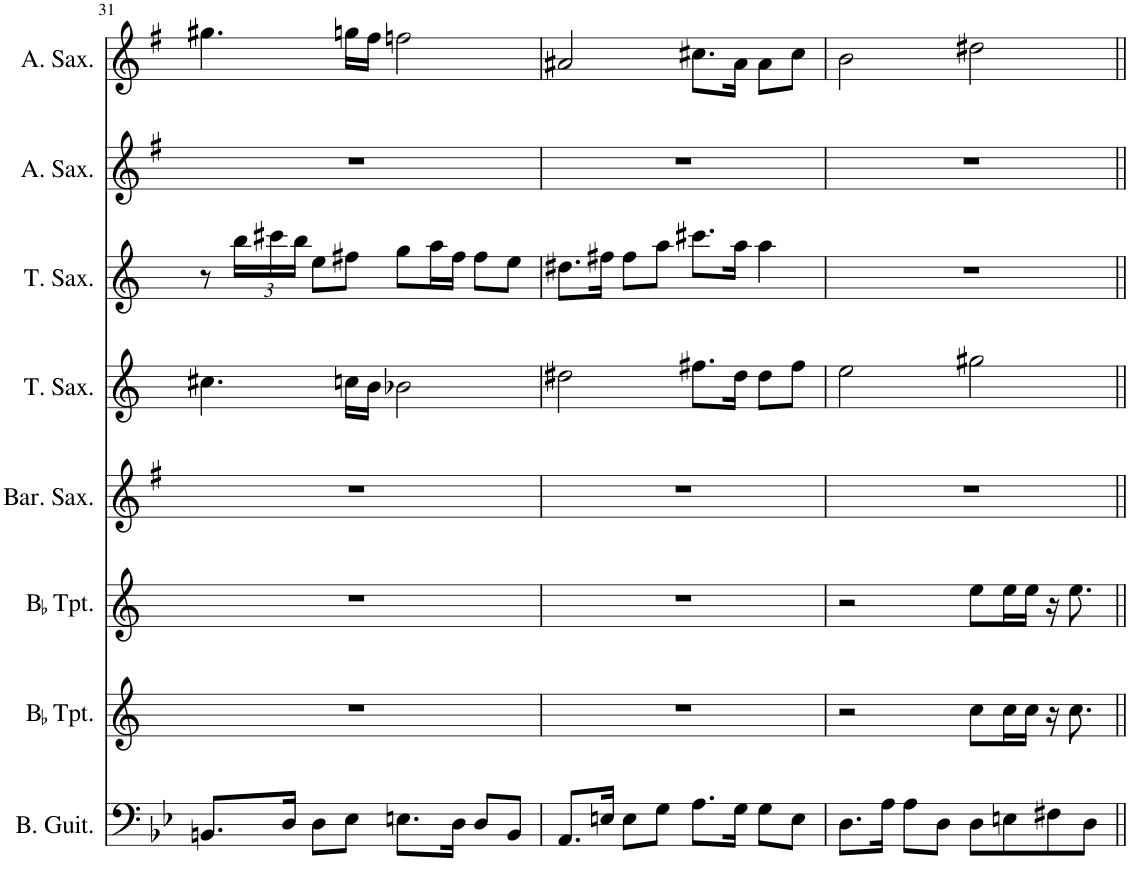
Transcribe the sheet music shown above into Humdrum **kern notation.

**kern	**kern	**kern	**kern	**kern	**kern	**kern	**kern
*part8	*part7	*part6	*part5	*part4	*part3	*part2	*part1
*staff8	*staff7	*staff6	*staff5	*staff4	*staff3	*staff2	*staff1
*I"Acoustic Bass	*I"BaccidentalFlat Trumpet	*I"BaccidentalFlat Trumpet	*I"Baritone Saxophone	*I"Tenor Saxophone	*I"Tenor Saxophone	*I"Alto Saxophone	*I"Alto Saxophone
*	*I'BaccidentalFlat Tpt.	*I'BaccidentalFlat Tpt.	*I'Bar. Sax.	*I'T. Sax.	*I'T. Sax.	*I'A. Sax.	*I'A. Sax.
!!LO:PB:g=z
*clefF4	*clefG2	*clefG2	*clefG2	*clefG2	*clefG2	*clefG2	*clefG2
*Trd7c12	*Trd1c2	*Trd1c2	*Trd12c21	*Trd8c14	*Trd8c14	*Trd5c9	*Trd5c9
*k[b-e-]	*k[]	*k[]	*k[f#]	*k[]	*k[]	*k[f#]	*k[f#]
*M4/4	*M4/4	*M4/4	*M4/4	*M4/4	*M4/4	*M4/4	*M4/4
=31	=31	=31	=31	=31	=31	=31	=31
8.BBn/L	1r	1r	1r	4.cc#X\	8r	1r	4.gg#X\
*	*	*	*	*	*Xbrackettup	*	*
.	.	.	.	.	24bb\LL	.	.
.	.	.	.	.	24ccc#X\	.	.
16D/Jk	.	.	.	.	.	.	.
.	.	.	.	.	24bb\JJ	.	.
8D\L	.	.	.	.	8ee\L	.	.
8E-\J	.	.	.	16ccn\LL	8ff#X\J	.	16ggn\LL
.	.	.	.	16b\JJ	.	.	16ff#\JJ
8.En\L	.	.	.	2b-X\	8gg\L	.	2ffn\
.	.	.	.	.	16aa\L	.	.
16D\Jk	.	.	.	.	16ff#\JJ	.	.
8D/L	.	.	.	.	8ff#\L	.	.
8BB/J	.	.	.	.	8ee\J	.	.
=32	=32	=32	=32	=32	=32	=32	=32
8.AA/L	1r	1r	1r	2dd#X\	8.dd#X\L	1r	2a#X/
16En/Jk	.	.	.	.	16ff#X\Jk	.	.
8E\L	.	.	.	.	8ff#\L	.	.
8G\J	.	.	.	.	8aa\J	.	.
8.A\L	.	.	.	8.ff#X\L	8.ccc#X\L	.	8.cc#X\L
16G\Jk	.	.	.	16dd#\Jk	16aa\Jk	.	16a#\Jk
8G\L	.	.	.	8dd#\L	4aa\	.	8a#\L
8E\J	.	.	.	8ff#\J	.	.	8cc#\J
=33	=33	=33	=33	=33	=33	=33	=33
8.D\L	2r	2r	1r	2ee\	1r	1r	2b\
16A\Jk	.	.	.	.	.	.	.
8A\L	.	.	.	.	.	.	.
8D\J	.	.	.	.	.	.	.
8D\L	8cc\L	8ee\L	.	2gg#X\	.	.	2dd#X\
8En\	16cc\L	16ee\L	.	.	.	.	.
.	16cc\JJ	16ee\JJ	.	.	.	.	.
8F#X\	16r	16r	.	.	.	.	.
.	8.cc\	8.ee\	.	.	.	.	.
8D\J	.	.	.	.	.	.	.
=||	=||	=||	=||	=||	=||	=||	=||
*-	*-	*-	*-	*-	*-	*-	*-
